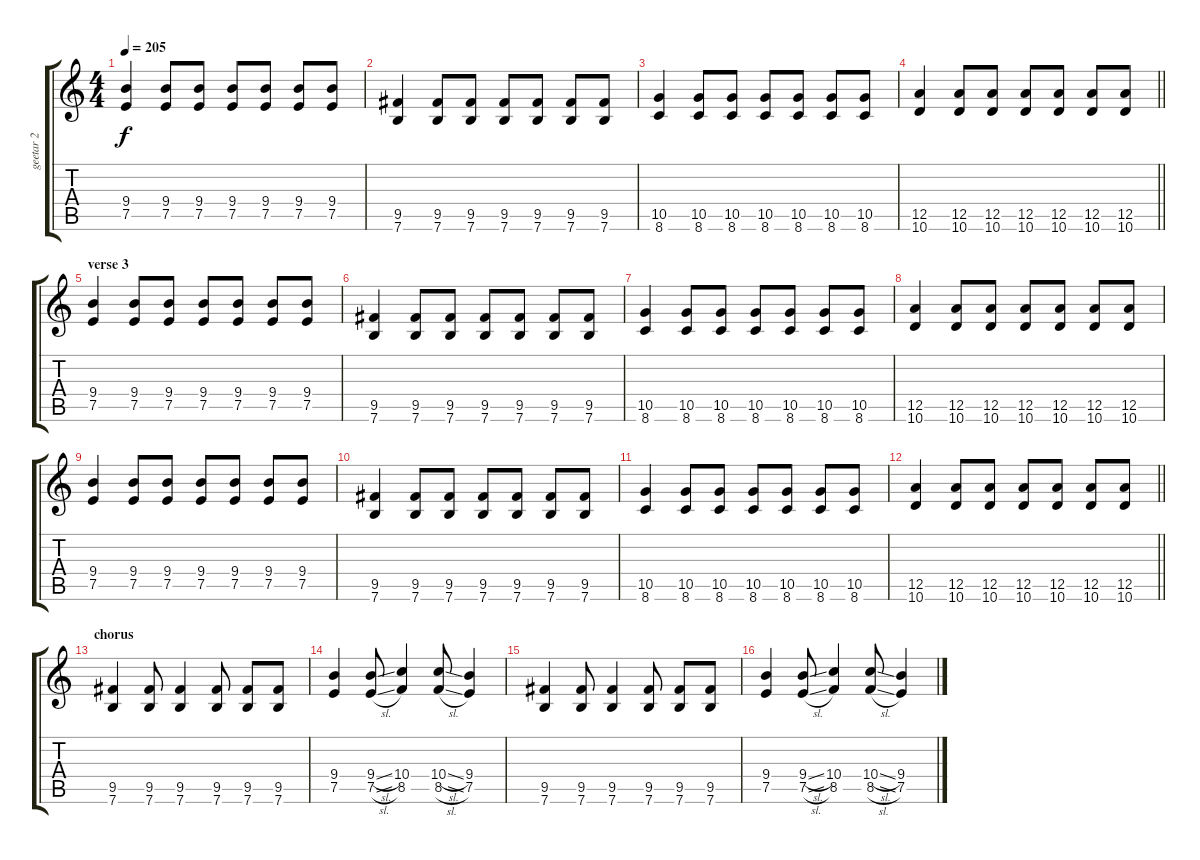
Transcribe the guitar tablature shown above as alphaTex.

\track ("geetar 2" "geetar 2") {instrument distortionguitar}
\staff {score tabs}
\tuning (E4 B3 G3 D3 A2 E2) {hide}
\ts (4 4)
\tempo 205
\clef g2
\ks c
(9.4 7.5).4{dy f} (9.4 7.5).8 (9.4 7.5).8 (9.4 7.5).8 (9.4 7.5).8 (9.4 7.5).8 (9.4 7.5).8 |
(9.5 7.6).4 (9.5 7.6).8 (9.5 7.6).8 (9.5 7.6).8 (9.5 7.6).8 (9.5 7.6).8 (9.5 7.6).8 |
(10.5 8.6).4 (10.5 8.6).8 (10.5 8.6).8 (10.5 8.6).8 (10.5 8.6).8 (10.5 8.6).8 (10.5 8.6).8 |
\barLineRight lightlight
(12.5 10.6).4 (12.5 10.6).8 (12.5 10.6).8 (12.5 10.6).8 (12.5 10.6).8 (12.5 10.6).8 (12.5 10.6).8 |
\section ("" "verse 3")
(9.4 7.5).4 (9.4 7.5).8 (9.4 7.5).8 (9.4 7.5).8 (9.4 7.5).8 (9.4 7.5).8 (9.4 7.5).8 |
(9.5 7.6).4 (9.5 7.6).8 (9.5 7.6).8 (9.5 7.6).8 (9.5 7.6).8 (9.5 7.6).8 (9.5 7.6).8 |
(10.5 8.6).4 (10.5 8.6).8 (10.5 8.6).8 (10.5 8.6).8 (10.5 8.6).8 (10.5 8.6).8 (10.5 8.6).8 |
(12.5 10.6).4 (12.5 10.6).8 (12.5 10.6).8 (12.5 10.6).8 (12.5 10.6).8 (12.5 10.6).8 (12.5 10.6).8 |
(9.4 7.5).4 (9.4 7.5).8 (9.4 7.5).8 (9.4 7.5).8 (9.4 7.5).8 (9.4 7.5).8 (9.4 7.5).8 |
(9.5 7.6).4 (9.5 7.6).8 (9.5 7.6).8 (9.5 7.6).8 (9.5 7.6).8 (9.5 7.6).8 (9.5 7.6).8 |
(10.5 8.6).4 (10.5 8.6).8 (10.5 8.6).8 (10.5 8.6).8 (10.5 8.6).8 (10.5 8.6).8 (10.5 8.6).8 |
\barLineRight lightlight
(12.5 10.6).4 (12.5 10.6).8 (12.5 10.6).8 (12.5 10.6).8 (12.5 10.6).8 (12.5 10.6).8 (12.5 10.6).8 |
\section ("" "chorus")
(9.5 7.6).4 (9.5 7.6).8 (9.5 7.6).4 (9.5 7.6).8 (9.5 7.6).8 (9.5 7.6).8 |
(9.4 7.5).4 (9.4{sl} 7.5{sl}).8 (10.4 8.5).4 (10.4{sl} 8.5{sl}).8 (9.4 7.5).4 |
(9.5 7.6).4 (9.5 7.6).8 (9.5 7.6).4 (9.5 7.6).8 (9.5 7.6).8 (9.5 7.6).8 |
(9.4 7.5).4 (9.4{sl} 7.5{sl}).8 (10.4 8.5).4 (10.4{sl} 8.5{sl}).8 (9.4 7.5).4
